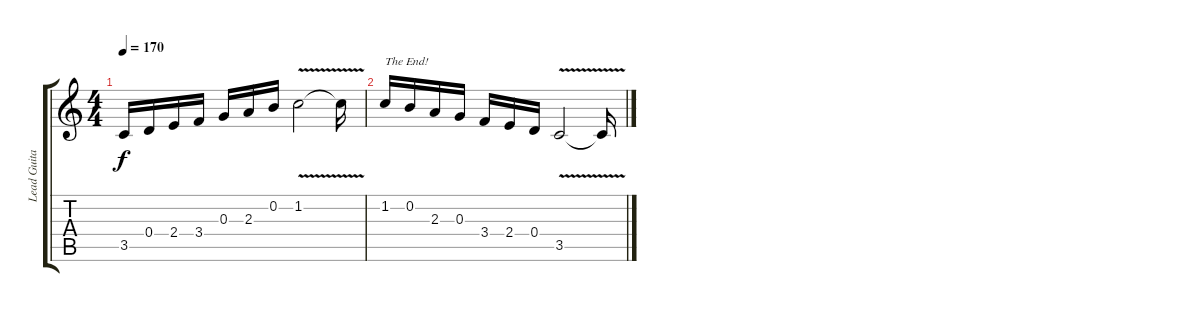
\track ("Lead Guitar (One To Learn)" "Lead Guita") {instrument overdrivenguitar}
\staff {score tabs}
\tuning (E4 B3 G3 D3 A2 E2) {hide}
\ts (4 4)
\tempo 170
\clef g2
\ks c
3.5.16{dy f} 0.4.16 2.4.16 3.4.16 0.3.16 2.3.16 0.2.16 1.2{v}.2 1.2{t}.16 |
1.2.16{txt "The End!"} 0.2.16 2.3.16 0.3.16 3.4.16 2.4.16 0.4.16 3.5{v}.2 3.5{t}.16
